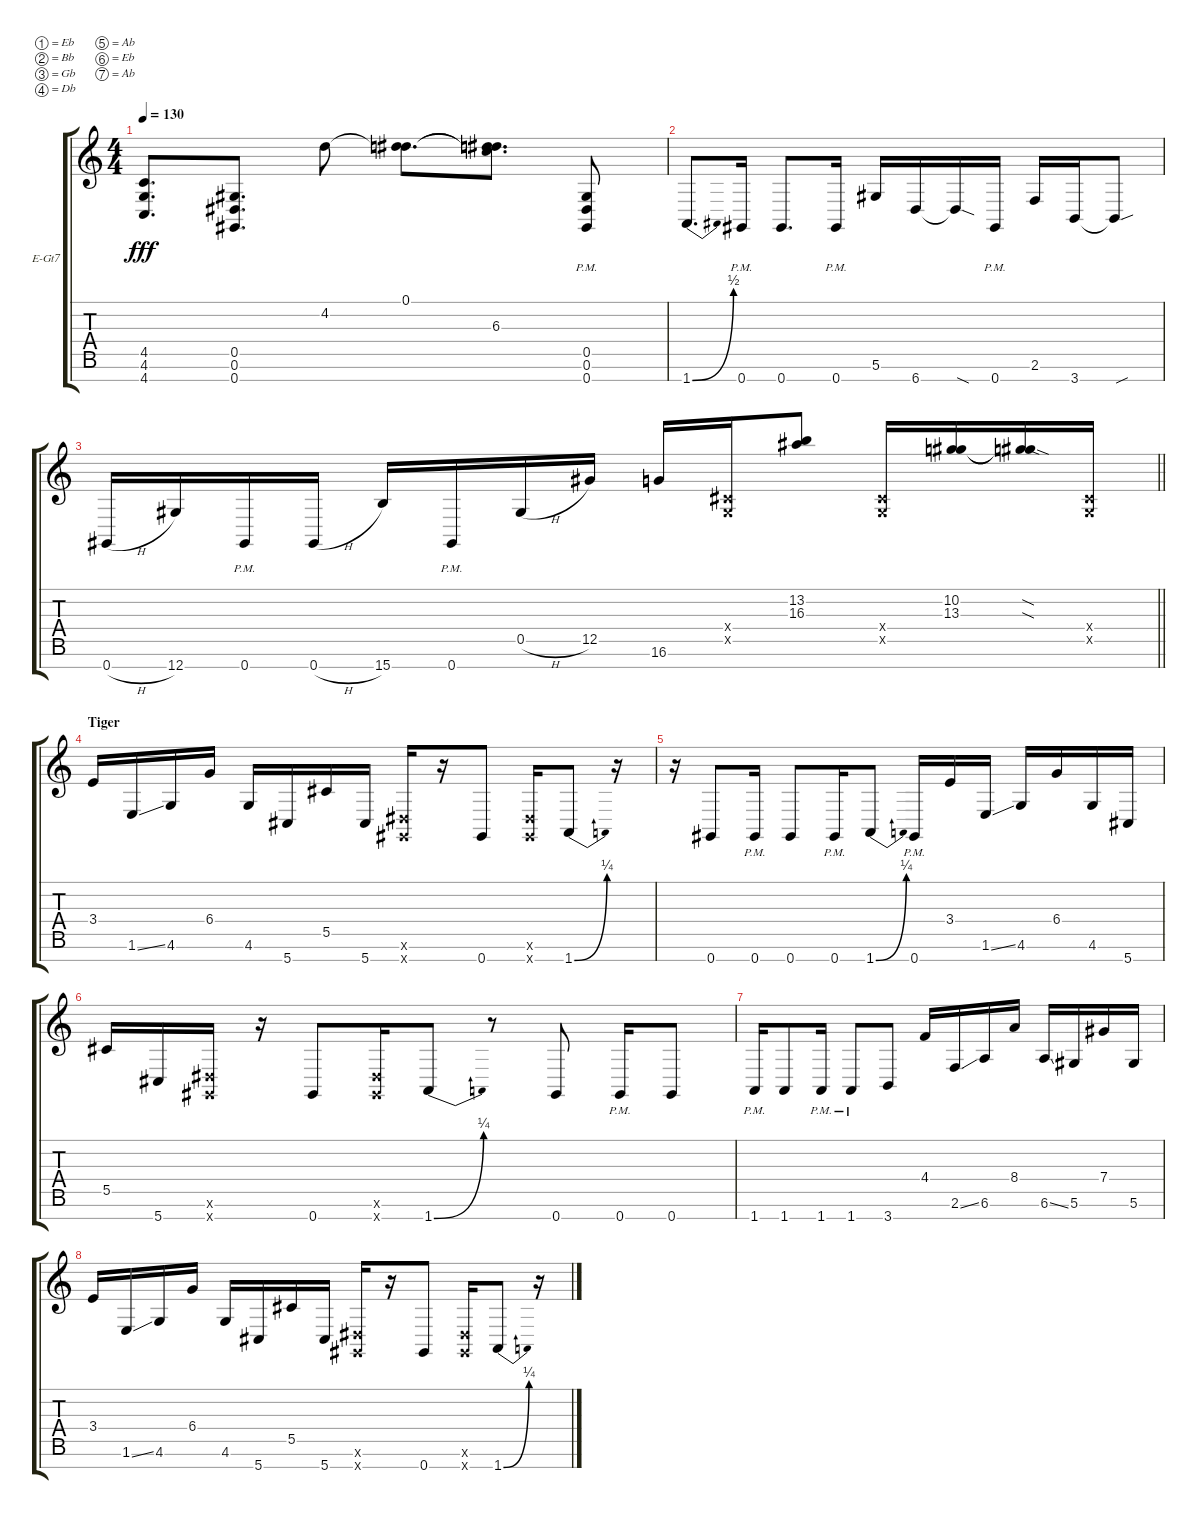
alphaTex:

\bracketExtendMode groupsimilarinstruments
\firstSystemTrackNameOrientation horizontal
\otherSystemsTrackNameOrientation horizontal
\track ("IF YOU HAVE TABS TO OTHER BULB/MISHA-MANSOOR SONGS NOT YET POSTED...PLEASE POST THEM!!!!" "E-Gt7") {instrument distortionguitar}
\staff {score tabs}
\tuning (Eb4 Bb3 Gb3 Db3 Ab2 Eb2 Ab1)
\ts (4 4)
\tempo 130
\clef g2
\ks c
(4.5 4.6 4.7).8{d dy fff} (0.5 0.6 0.7).8{d} 4.2.8 (0.1 4.2{t}).8{d} (0.1{t} 4.2{t} 6.3).8{d} (0.5{pm} 0.6{pm} 0.7{pm}).8 |
1.7{be (bend 0 0 60 2)}.8{d} 0.7{pm}.16 0.7.8{d} 0.7{pm}.16 5.6.16 6.7.16 6.7{sod t}.16 0.7{pm}.16 2.6.16 3.7.16 3.7{sou t}.8 |
\barLineRight lightlight
0.7{h}.16 12.7.16 0.7{pm}.16 0.7{h}.16 15.7.16 0.7{pm}.16 0.5{h}.16 12.5.16 16.6.16 (0.4{x} 0.5{x}).16 (13.2 16.3).8 (0.4{x} 0.5{x}).16 (10.2 13.3).16 (10.2{sod t} 13.3{sod t}).16 (0.4{x} 0.5{x}).16 |
\section ("" "Tiger")
3.4.16 1.6{ss}.16 4.6.16 6.4.16 4.6.16 5.7.16 5.5.16 5.7.16 (0.6{x} 0.7{x}).16 r.16 0.7.8 (0.6{x} 0.7{x}).16 1.7{be (bend 0 0 60 1)}.8 r.16 |
r.16 0.7.8 0.7{pm}.16 0.7.8 0.7{pm}.16 1.7{be (bend 0 0 60 1)}.8 0.7{pm}.16 3.4.16 1.6{ss}.16 4.6.16 6.4.16 4.6.16 5.7.16 |
5.5.16 5.7.16 (0.6{x} 0.7{x}).16 r.16 0.7.8 (0.6{x} 0.7{x}).16 1.7{be (bend 0 0 60 1)}.8 r.8 0.7.8 0.7{pm}.16 0.7.8 |
1.7{pm}.16 1.7.8 1.7{pm}.16 1.7{pm}.8 3.7.8 4.4.16 2.6{ss}.16 6.6.16 8.4.16 6.6{ss}.16 5.6.16 7.4.16 5.6.16 |
3.4.16 1.6{ss}.16 4.6.16 6.4.16 4.6.16 5.7.16 5.5.16 5.7.16 (0.6{x} 0.7{x}).16 r.16 0.7.8 (0.6{x} 0.7{x}).16 1.7{be (bend 0 0 60 1)}.8 r.16
